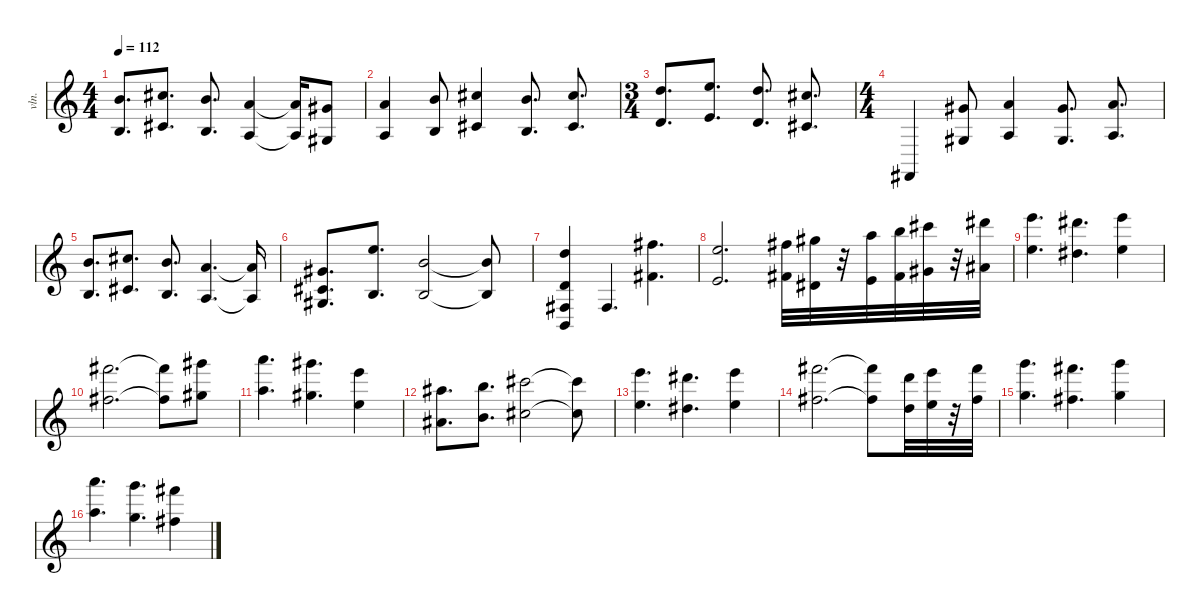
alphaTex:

\defaultSystemsLayout 4
\hideDynamics
\bracketExtendMode nobrackets
\otherSystemsTrackNameOrientation horizontal
\track ("Strings" "vln.") {instrument stringensemble1}
\staff {score}
\tuning (E4 B3 G3 D3 A2 E2)
\ts (4 4)
\tempo 112
\clef g2
\ks c
(7.1 0.2).8{d dy mp beam Up} (9.1{acc #} 11.4{acc #}).8{d beam Up} (7.1 0.2).8{d beam Up} (5.1 7.4).4{beam Up} (5.1{t} 7.4{t}).16{dy f beam Up} (4.1{acc #} 6.4{acc #}).8{dy mp beam Up} |
(5.1 7.4).4{beam Up} (7.1 0.2).8{beam Up} (9.1{acc #} 11.4{acc #}).4{beam Up} (7.1 0.2).8{d beam Up} (9.1{acc #} 11.4{acc #}).8{d beam Up} |
\ts (3 4)
\beaming (8 2 2 2)
(10.1 12.4).8{d beam Up} (12.1 14.4).8{d beam Up} (10.1 12.4).8{d beam Up} (9.1{acc #} 11.4{acc #}).8{d beam Up} |
\ts (4 4)
\beaming (8 2 2 2 2)
2.6{acc #}.4{dy mf beam Up} (4.1{acc #} 6.4{acc #}).8{beam Up} (5.1 7.4).4{beam Up} (4.1{acc #} 6.4{acc #}).8{d beam Up} (5.1 7.4).8{d beam Up} |
(7.1 0.2).8{d beam Up} (9.1{acc #} 11.4{acc #}).8{d beam Up} (7.1 0.2).8{d beam Up} (5.1 7.4).4{d beam Up} (5.1{t} 7.4{t}).16{dy f beam Up} |
(4.1{acc #} 6.3{acc #} 6.4{acc #}).8{d dy mf beam Up} (12.1 0.2).8{d beam Up} (7.1 0.2).2{beam Up} (7.1{t} 0.2{t}).8{dy f beam Up} |
(10.1 7.3 9.5{acc #} 7.6).4{dy mf beam Up} 9.5{acc #}.4{d beam Up} (14.1{acc #} 11.3{acc #}).4{d beam Down} |
(12.1 14.4).2{d beam Up} (14.1{acc #} 16.4{acc #}).32{dy f beam Down} (16.1{acc #} 18.5{acc #}).32{beam Down} r.32{beam Down} (17.1 19.5).32{beam Down} (19.1 21.5{acc #}).32{beam Down} (21.1{acc #} 23.5{acc #}).32{beam Down} r.32{beam Down} (23.1{acc #} 20.4{acc #}).32{beam Down} |
(24.1 21.3).4{d beam Down} (23.1{acc #} 20.3{acc #}).4{d beam Down} (24.1 21.3).4{beam Down} |
(26.1{acc #} 23.3{acc #}).2{d beam Down} (26.1{t acc #} 23.3{t acc #}).8{beam Down} (28.1{acc #} 21.2{acc #}).8{beam Down} |
(29.1 22.2).4{d beam Down} (28.1{acc #} 21.2{acc #}).4{d beam Down} (24.1 21.3).4{beam Down} |
(18.1{acc #} 20.4{acc #}).8{d beam Down} (19.1 21.4).8{d beam Down} (21.1{acc #} 23.4{acc #}).2{beam Down} (21.1{t acc #} 23.4{t acc #}).8{beam Down} |
(24.1 21.3).4{d beam Down} (23.1{acc #} 20.3{acc #}).4{d beam Down} (24.1 21.3).4{beam Down} |
(26.1{acc #} 23.3{acc #}).2{d beam Down} (26.1{t acc #} 23.3{t acc #}).8{beam Down} (22.1 24.4).32{beam Down} (24.1 21.3).32{beam Down} r.32{beam Down} (26.1{acc #} 23.3{acc #}).32{beam Down} |
(27.1 24.3).4{d beam Down} (26.1{acc #} 23.3{acc #}).4{d beam Down} (27.1 24.3).4{beam Down} |
(29.1 22.2).4{d beam Down} (27.1 24.3).4{d beam Down} (26.1{acc #} 23.3{acc #}).4{beam Down}
